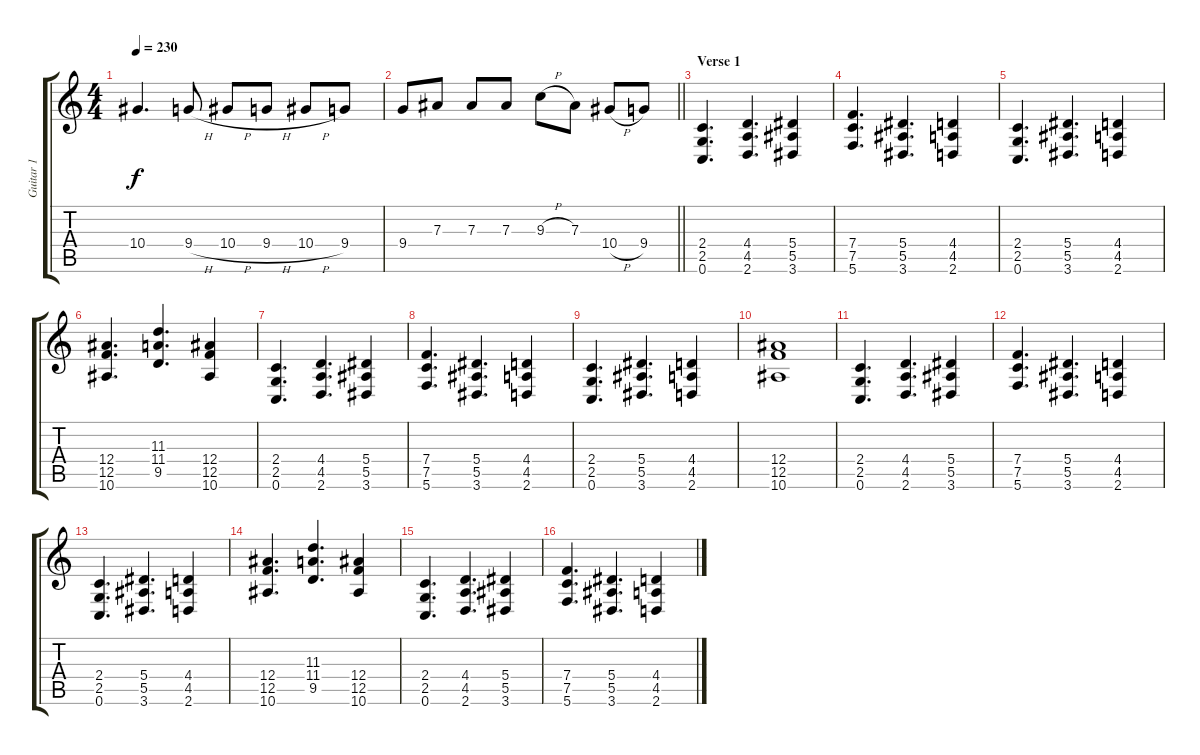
\track ("Guitar 1" "Guitar 1") {instrument distortionguitar}
\staff {score tabs}
\tuning (C4 G3 Eb3 Bb2 F2 C2) {hide}
\ts (4 4)
\tempo 230
\clef g2
\ks c
10.4.4{d dy f} 9.4{h}.8 10.4{h}.8 9.4{h}.8 10.4{h}.8 9.4.8 |
\barLineRight lightlight
9.4.8 7.3.8 7.3.8 7.3.8 9.3{h}.8 7.3.8 10.4{h}.8 9.4.8 |
\section ("" "Verse 1")
(2.4 2.5 0.6).4{d} (4.4 4.5 2.6).4{d} (5.4 5.5 3.6).4 |
(7.4 7.5 5.6).4{d} (5.4 5.5 3.6).4{d} (4.4 4.5 2.6).4 |
(2.4 2.5 0.6).4{d} (5.4 5.5 3.6).4{d} (4.4 4.5 2.6).4 |
(12.4 12.5 10.6).4{d} (11.3 11.4 9.5).4{d} (12.4 12.5 10.6).4 |
(2.4 2.5 0.6).4{d} (4.4 4.5 2.6).4{d} (5.4 5.5 3.6).4 |
(7.4 7.5 5.6).4{d} (5.4 5.5 3.6).4{d} (4.4 4.5 2.6).4 |
(2.4 2.5 0.6).4{d} (5.4 5.5 3.6).4{d} (4.4 4.5 2.6).4 |
(12.4 12.5 10.6).1 |
(2.4 2.5 0.6).4{d} (4.4 4.5 2.6).4{d} (5.4 5.5 3.6).4 |
(7.4 7.5 5.6).4{d} (5.4 5.5 3.6).4{d} (4.4 4.5 2.6).4 |
(2.4 2.5 0.6).4{d} (5.4 5.5 3.6).4{d} (4.4 4.5 2.6).4 |
(12.4 12.5 10.6).4{d} (11.3 11.4 9.5).4{d} (12.4 12.5 10.6).4 |
(2.4 2.5 0.6).4{d} (4.4 4.5 2.6).4{d} (5.4 5.5 3.6).4 |
(7.4 7.5 5.6).4{d} (5.4 5.5 3.6).4{d} (4.4 4.5 2.6).4
